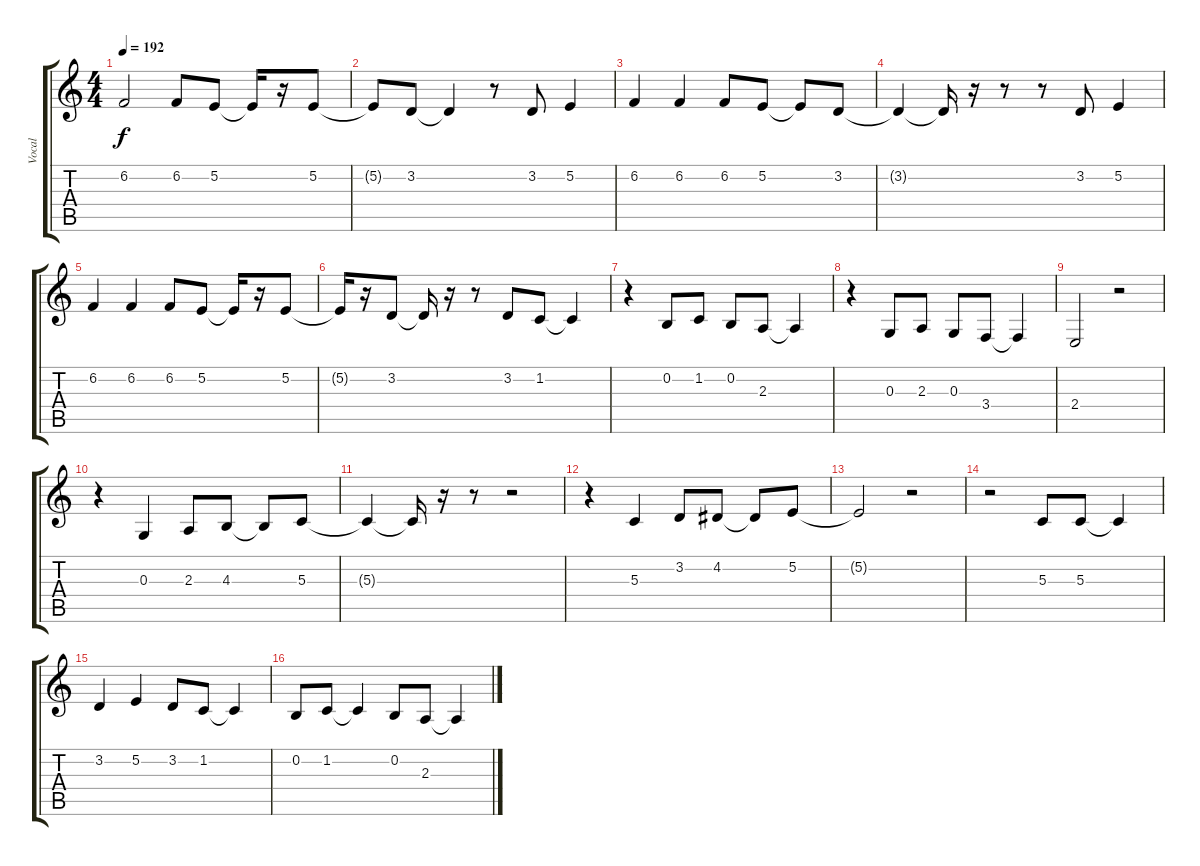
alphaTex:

\track ("Vocal" "Vocal") {instrument altosax}
\staff {score tabs}
\tuning (E4 B3 G3 D3 A2 E2) {hide}
\ts (4 4)
\tempo 192
\clef g2
\ks c
6.2.2{dy f} 6.2.8 5.2.8 5.2{t}.16 r.16 5.2.8 |
5.2{t}.8 3.2.8 3.2{t}.4 r.8 3.2.8 5.2.4 |
6.2.4 6.2.4 6.2.8 5.2.8 5.2{t}.8 3.2.8 |
3.2{t}.4 3.2{t}.16 r.16 r.8 r.8 3.2.8 5.2.4 |
6.2.4 6.2.4 6.2.8 5.2.8 5.2{t}.16 r.16 5.2.8 |
5.2{t}.16 r.16 3.2.8 3.2{t}.16 r.16 r.8 3.2.8 1.2.8 1.2{t}.4 |
r.4 0.2.8 1.2.8 0.2.8 2.3.8 2.3{t}.4 |
r.4 0.3.8 2.3.8 0.3.8 3.4.8 3.4{t}.4 |
2.4.2 r.2 |
r.4 0.3.4 2.3.8 4.3.8 4.3{t}.8 5.3.8 |
5.3{t}.4 5.3{t}.16 r.16 r.8 r.2 |
r.4 5.3.4 3.2.8 4.2.8 4.2{t}.8 5.2.8 |
5.2{t}.2 r.2 |
r.2 5.3.8 5.3.8 5.3{t}.4 |
3.2.4 5.2.4 3.2.8 1.2.8 1.2{t}.4 |
0.2.8 1.2.8 1.2{t}.4 0.2.8 2.3.8 2.3{t}.4
